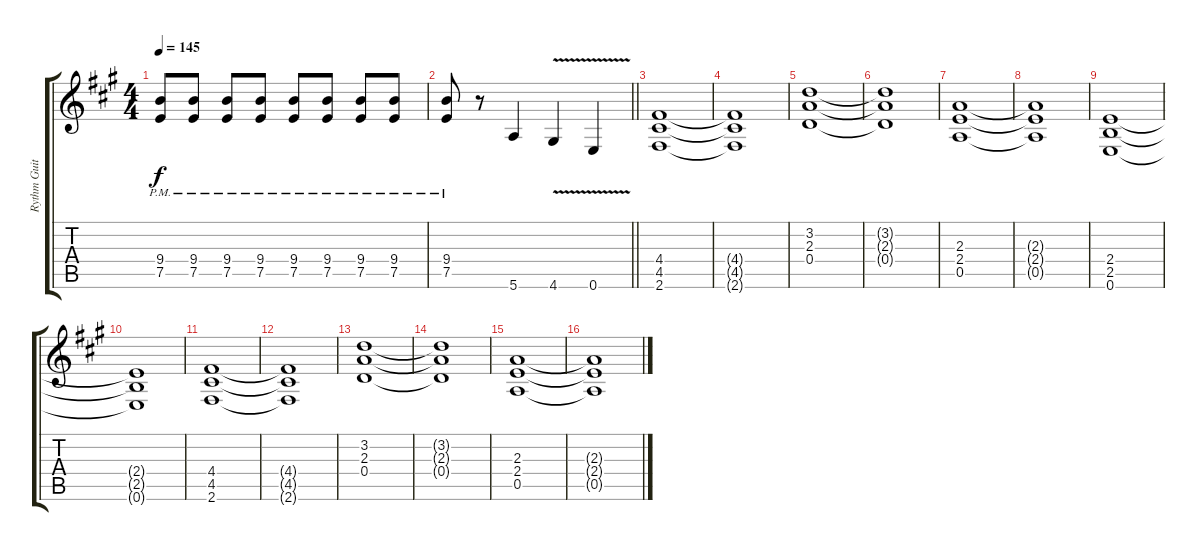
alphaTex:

\track ("Rythm Guitar" "Rythm Guit") {instrument distortionguitar}
\staff {score tabs}
\tuning (E4 B3 G3 D3 A2 E2) {hide}
\ts (4 4)
\tempo 145
\clef g2
\ks f#minor
(9.4{pm} 7.5{pm}).8{dy f} (9.4{pm} 7.5{pm}).8 (9.4{pm} 7.5{pm}).8 (9.4{pm} 7.5{pm}).8 (9.4{pm} 7.5{pm}).8 (9.4{pm} 7.5{pm}).8 (9.4{pm} 7.5{pm}).8 (9.4{pm} 7.5{pm}).8 |
\barLineRight lightlight
(9.4{pm} 7.5{pm}).8 r.8 5.6.4 4.6{v}.4 0.6{v}.4 |
(4.4 4.5 2.6).1 |
(4.4{t} 4.5{t} 2.6{t}).1 |
(3.2 2.3 0.4).1 |
(3.2{t} 2.3{t} 0.4{t}).1 |
(2.3 2.4 0.5).1 |
(2.3{t} 2.4{t} 0.5{t}).1 |
(2.4 2.5 0.6).1 |
(2.4{t} 2.5{t} 0.6{t}).1 |
(4.4 4.5 2.6).1 |
(4.4{t} 4.5{t} 2.6{t}).1 |
(3.2 2.3 0.4).1 |
(3.2{t} 2.3{t} 0.4{t}).1 |
(2.3 2.4 0.5).1 |
(2.3{t} 2.4{t} 0.5{t}).1
